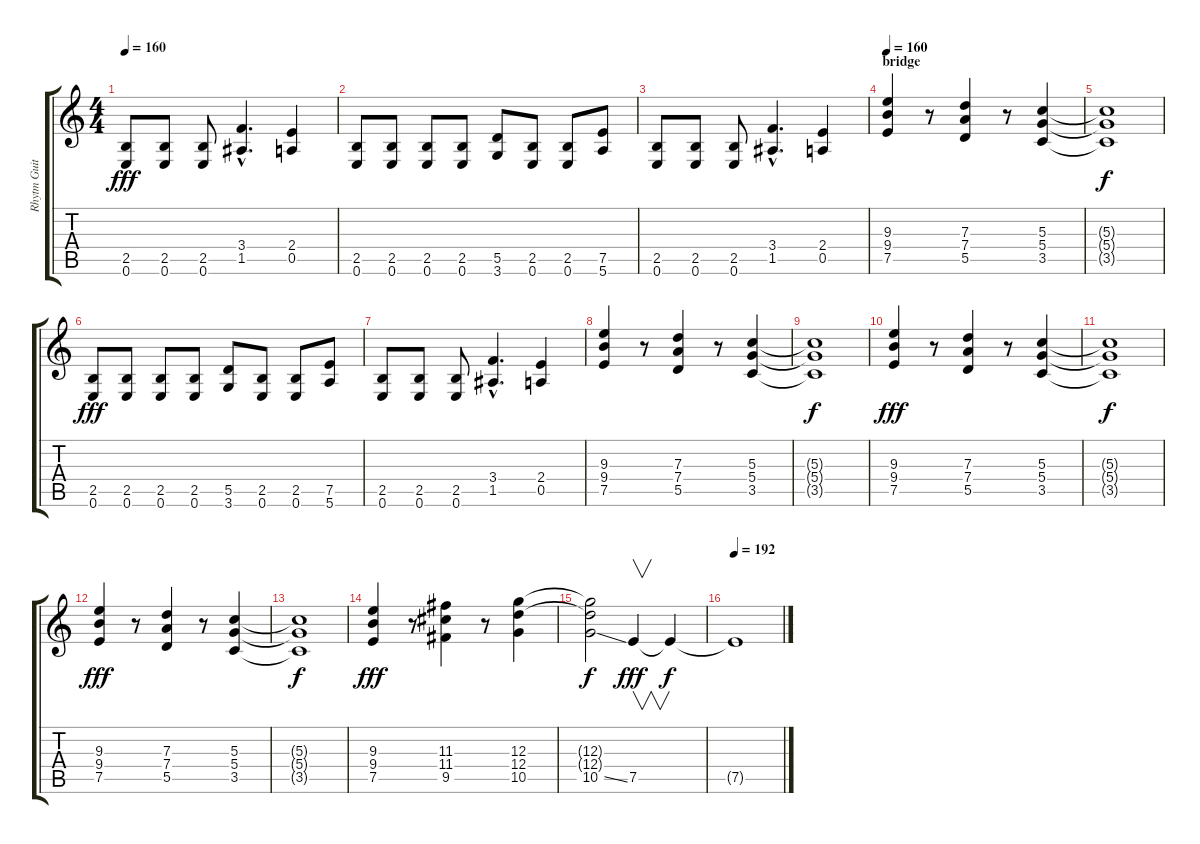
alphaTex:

\track ("Rhytm Guit" "Rhytm Guit") {instrument overdrivenguitar}
\staff {score tabs}
\tuning (E4 B3 G3 D3 A2 E2) {hide}
\ts (4 4)
\tempo 160
\clef g2
\ks c
(2.5 0.6).8{dy fff} (2.5 0.6).8 (2.5 0.6).8 (3.4{hac} 1.5{hac}).4{d} (2.4 0.5).4 |
(2.5 0.6).8 (2.5 0.6).8 (2.5 0.6).8 (2.5 0.6).8 (5.5 3.6).8 (2.5 0.6).8 (2.5 0.6).8 (7.5 5.6).8 |
(2.5 0.6).8 (2.5 0.6).8 (2.5 0.6).8 (3.4{hac} 1.5{hac}).4{d} (2.4 0.5).4 |
\section ("" "bridge")
\tempo 160
(9.3 9.4 7.5).4 r.8 (7.3 7.4 5.5).4 r.8 (5.3 5.4 3.5).4 |
(5.3{t} 5.4{t} 3.5{t}).1{dy f} |
(2.5 0.6).8{dy fff} (2.5 0.6).8 (2.5 0.6).8 (2.5 0.6).8 (5.5 3.6).8 (2.5 0.6).8 (2.5 0.6).8 (7.5 5.6).8 |
(2.5 0.6).8 (2.5 0.6).8 (2.5 0.6).8 (3.4{hac} 1.5{hac}).4{d} (2.4 0.5).4 |
(9.3 9.4 7.5).4 r.8 (7.3 7.4 5.5).4 r.8 (5.3 5.4 3.5).4 |
(5.3{t} 5.4{t} 3.5{t}).1{dy f} |
(9.3 9.4 7.5).4{dy fff} r.8 (7.3 7.4 5.5).4 r.8 (5.3 5.4 3.5).4 |
(5.3{t} 5.4{t} 3.5{t}).1{dy f} |
(9.3 9.4 7.5).4{dy fff} r.8 (7.3 7.4 5.5).4 r.8 (5.3 5.4 3.5).4 |
(5.3{t} 5.4{t} 3.5{t}).1{dy f} |
(9.3 9.4 7.5).4{dy fff} r.8 (11.3 11.4 9.5).4 r.8 (12.3 12.4 10.5).4 |
(12.3{t} 12.4{t} 10.5{ss}).2{dy f} 7.5.4{v dy fff} 7.5{t}.4{dy f} |
\tempo 192
7.5{t}.1
